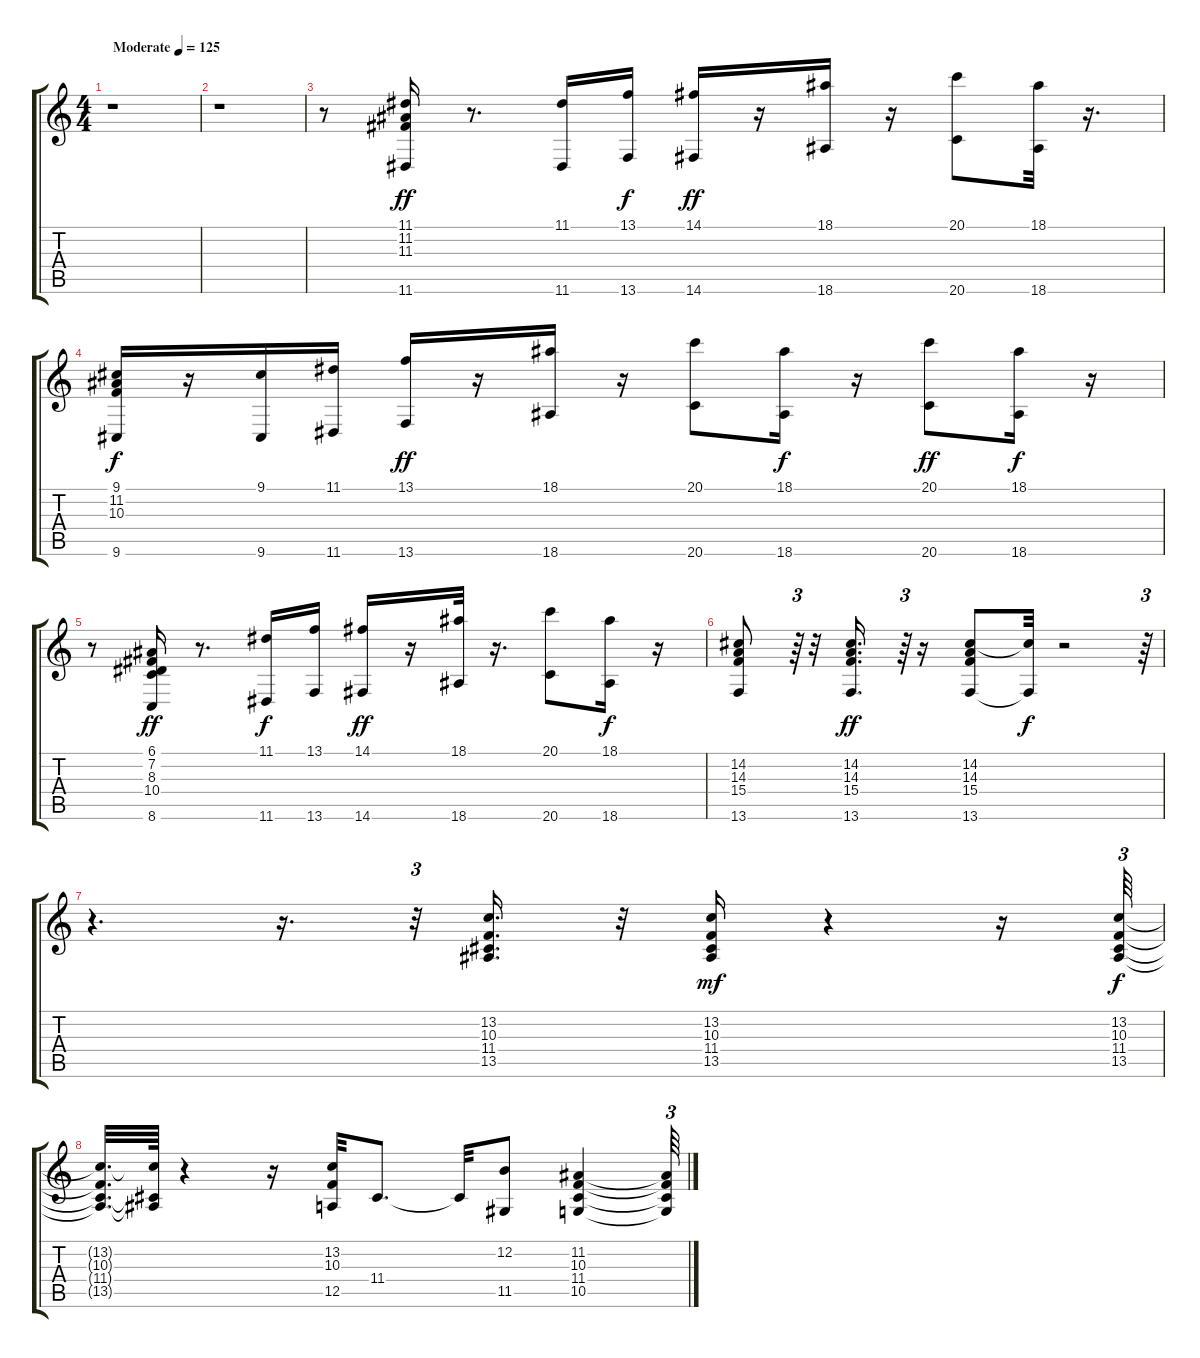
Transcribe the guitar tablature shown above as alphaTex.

\track "" {instrument acousticgrandpiano}
\staff {score tabs}
\tuning (E4 B3 G3 D3 A2 E2) {hide}
\ts (4 4)
\tempo (125 "Moderate")
\clef g2
\ks c
r.1{dy ff instrument acousticgrandpiano} |
r.1 |
r.8 (11.1 11.2 11.3 11.6).16 r.8{d} (11.1 11.6).16 (13.1 13.6).16{dy f} (14.1 14.6).16{dy ff} r.16 (18.1 18.6).16 r.16 (20.1 20.6).8 (18.1 18.6).32 r.16{d} |
(9.1 11.2 10.3 9.6).16{dy f} r.16 (9.1 9.6).16 (11.1 11.6).16 (13.1 13.6).16{dy ff} r.16 (18.1 18.6).16 r.16 (20.1 20.6).8 (18.1 18.6).16{dy f} r.16 (20.1 20.6).8{dy ff} (18.1 18.6).16{dy f} r.16 |
r.8 (6.1 7.2 8.3 10.4 8.6).16{dy ff} r.8{d} (11.1 11.6).16{dy f} (13.1 13.6).16 (14.1 14.6).16{dy ff} r.16 (18.1 18.6).32 r.16{d} (20.1 20.6).8 (18.1 18.6).16{dy f} r.16 |
(14.2 14.3 15.4 13.6).8 r.64{tu (3 2)} r.32 (14.2 14.3 15.4 13.6).16{d dy ff} r.64{tu (3 2)} r.16 (14.2 14.3 15.4 13.6).8 (14.2{t} 13.6{t}).32{dy f} r.2 r.64{tu (3 2)} |
r.4{d} r.16{d} r.32{tu (3 2)} (13.2 10.3 11.4 13.5).16{d} r.32 (13.2 10.3 11.4 13.5).16{dy mf} r.4 r.16 (13.2 10.3 11.4 13.5).64{tu (3 2) dy f} |
(13.2{t} 10.3{t} 11.4{t} 13.5{t}).32{d} (13.2{t} 11.4{t} 13.5{t}).64 r.4 r.16 (13.2 10.3 12.5).32 11.4.8{d} 11.4{t}.32 (12.2 11.5).8 (11.2 10.3 11.4 10.5).4 (11.2{t} 10.3{t} 11.4{t} 10.5{t}).64{tu (3 2)}
